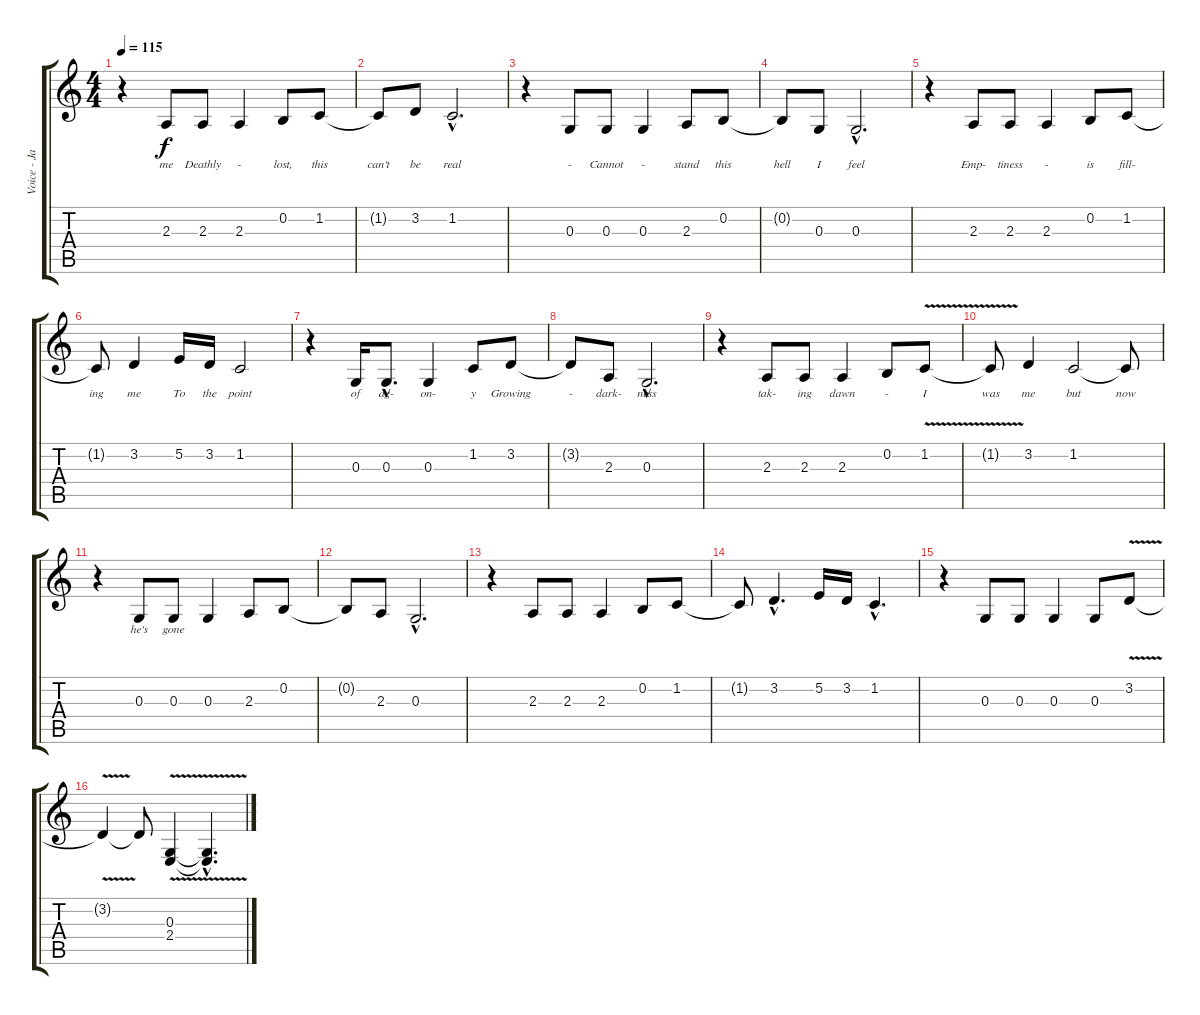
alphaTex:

\track ("Voice - Jaymz" "Voice - Ja") {instrument tangoaccordion}
\staff {score tabs}
\tuning (E4 B3 G3 D3 A2 E2) {hide}
\ts (4 4)
\tempo 115
\clef g2
\ks c
r.4{dy f} 2.3.8{lyrics (0 "me") lyrics (1 "") lyrics (2 "") lyrics (3 "") lyrics (4 "")} 2.3.8{lyrics (0 "Deathly") lyrics (1 "") lyrics (2 "") lyrics (3 "") lyrics (4 "")} 2.3.4{lyrics (0 "-") lyrics (1 "") lyrics (2 "") lyrics (3 "") lyrics (4 "")} 0.2.8{lyrics (0 "lost,") lyrics (1 "") lyrics (2 "") lyrics (3 "") lyrics (4 "")} 1.2.8{lyrics (0 "this") lyrics (1 "") lyrics (2 "") lyrics (3 "") lyrics (4 "")} |
1.2{t}.8{lyrics (0 "can't") lyrics (1 "") lyrics (2 "") lyrics (3 "") lyrics (4 "")} 3.2.8{lyrics (0 "be") lyrics (1 "") lyrics (2 "") lyrics (3 "") lyrics (4 "")} 1.2{hac}.2{d lyrics (0 "real") lyrics (1 "") lyrics (2 "") lyrics (3 "") lyrics (4 "")} |
r.4 0.3.8{lyrics (0 "-") lyrics (1 "") lyrics (2 "") lyrics (3 "") lyrics (4 "")} 0.3.8{lyrics (0 "Cannot") lyrics (1 "") lyrics (2 "") lyrics (3 "") lyrics (4 "")} 0.3.4{lyrics (0 "-") lyrics (1 "") lyrics (2 "") lyrics (3 "") lyrics (4 "")} 2.3.8{lyrics (0 "stand") lyrics (1 "") lyrics (2 "") lyrics (3 "") lyrics (4 "")} 0.2.8{lyrics (0 "this") lyrics (1 "") lyrics (2 "") lyrics (3 "") lyrics (4 "")} |
0.2{t}.8{lyrics (0 "hell") lyrics (1 "") lyrics (2 "") lyrics (3 "") lyrics (4 "")} 0.3.8{lyrics (0 "I") lyrics (1 "") lyrics (2 "") lyrics (3 "") lyrics (4 "")} 0.3{hac}.2{d lyrics (0 "feel") lyrics (1 "") lyrics (2 "") lyrics (3 "") lyrics (4 "")} |
r.4 2.3.8{lyrics (0 "Emp-") lyrics (1 "") lyrics (2 "") lyrics (3 "") lyrics (4 "")} 2.3.8{lyrics (0 "tiness") lyrics (1 "") lyrics (2 "") lyrics (3 "") lyrics (4 "")} 2.3.4{lyrics (0 "-") lyrics (1 "") lyrics (2 "") lyrics (3 "") lyrics (4 "")} 0.2.8{lyrics (0 "is") lyrics (1 "") lyrics (2 "") lyrics (3 "") lyrics (4 "")} 1.2.8{lyrics (0 "fill-") lyrics (1 "") lyrics (2 "") lyrics (3 "") lyrics (4 "")} |
1.2{t}.8{lyrics (0 "ing") lyrics (1 "") lyrics (2 "") lyrics (3 "") lyrics (4 "")} 3.2.4{lyrics (0 "me") lyrics (1 "") lyrics (2 "") lyrics (3 "") lyrics (4 "")} 5.2.16{lyrics (0 "To") lyrics (1 "") lyrics (2 "") lyrics (3 "") lyrics (4 "")} 3.2.16{lyrics (0 "the") lyrics (1 "") lyrics (2 "") lyrics (3 "") lyrics (4 "")} 1.2.2{lyrics (0 "point") lyrics (1 "") lyrics (2 "") lyrics (3 "") lyrics (4 "")} |
r.4 0.3.16{lyrics (0 "of") lyrics (1 "") lyrics (2 "") lyrics (3 "") lyrics (4 "")} 0.3{hac}.8{d lyrics (0 "ag-") lyrics (1 "") lyrics (2 "") lyrics (3 "") lyrics (4 "")} 0.3.4{lyrics (0 "on-") lyrics (1 "") lyrics (2 "") lyrics (3 "") lyrics (4 "")} 1.2.8{lyrics (0 "y") lyrics (1 "") lyrics (2 "") lyrics (3 "") lyrics (4 "")} 3.2.8{lyrics (0 "Growing") lyrics (1 "") lyrics (2 "") lyrics (3 "") lyrics (4 "")} |
3.2{t}.8{lyrics (0 "-") lyrics (1 "") lyrics (2 "") lyrics (3 "") lyrics (4 "")} 2.3.8{lyrics (0 "dark-") lyrics (1 "") lyrics (2 "") lyrics (3 "") lyrics (4 "")} 0.3{hac}.2{d lyrics (0 "ness") lyrics (1 "") lyrics (2 "") lyrics (3 "") lyrics (4 "")} |
r.4 2.3.8{lyrics (0 "tak-") lyrics (1 "") lyrics (2 "") lyrics (3 "") lyrics (4 "")} 2.3.8{lyrics (0 "ing") lyrics (1 "") lyrics (2 "") lyrics (3 "") lyrics (4 "")} 2.3.4{lyrics (0 "dawn") lyrics (1 "") lyrics (2 "") lyrics (3 "") lyrics (4 "")} 0.2.8{lyrics (0 "-") lyrics (1 "") lyrics (2 "") lyrics (3 "") lyrics (4 "")} 1.2{v}.8{lyrics (0 "I") lyrics (1 "") lyrics (2 "") lyrics (3 "") lyrics (4 "")} |
1.2{t}.8{lyrics (0 "was") lyrics (1 "") lyrics (2 "") lyrics (3 "") lyrics (4 "")} 3.2.4{lyrics (0 "me") lyrics (1 "") lyrics (2 "") lyrics (3 "") lyrics (4 "")} 1.2.2{lyrics (0 "but") lyrics (1 "") lyrics (2 "") lyrics (3 "") lyrics (4 "")} 1.2{t}.8{lyrics (0 "now") lyrics (1 "") lyrics (2 "") lyrics (3 "") lyrics (4 "")} |
r.4 0.3.8{lyrics (0 "he's") lyrics (1 "") lyrics (2 "") lyrics (3 "") lyrics (4 "")} 0.3.8{lyrics (0 "gone") lyrics (1 "") lyrics (2 "") lyrics (3 "") lyrics (4 "")} 0.3.4 2.3.8 0.2.8 |
0.2{t}.8 2.3.8 0.3{hac}.2{d} |
r.4 2.3.8 2.3.8 2.3.4 0.2.8 1.2.8 |
1.2{t}.8 3.2{hac}.4{d} 5.2.16 3.2.16 1.2{hac}.4{d} |
r.4 0.3.8 0.3.8 0.3.4 0.3.8 3.2{v}.8 |
3.2{t}.4 3.2{t}.8 (0.3 2.4{v}).4 (0.3{hac t} 2.4{hac t}).4{d}
